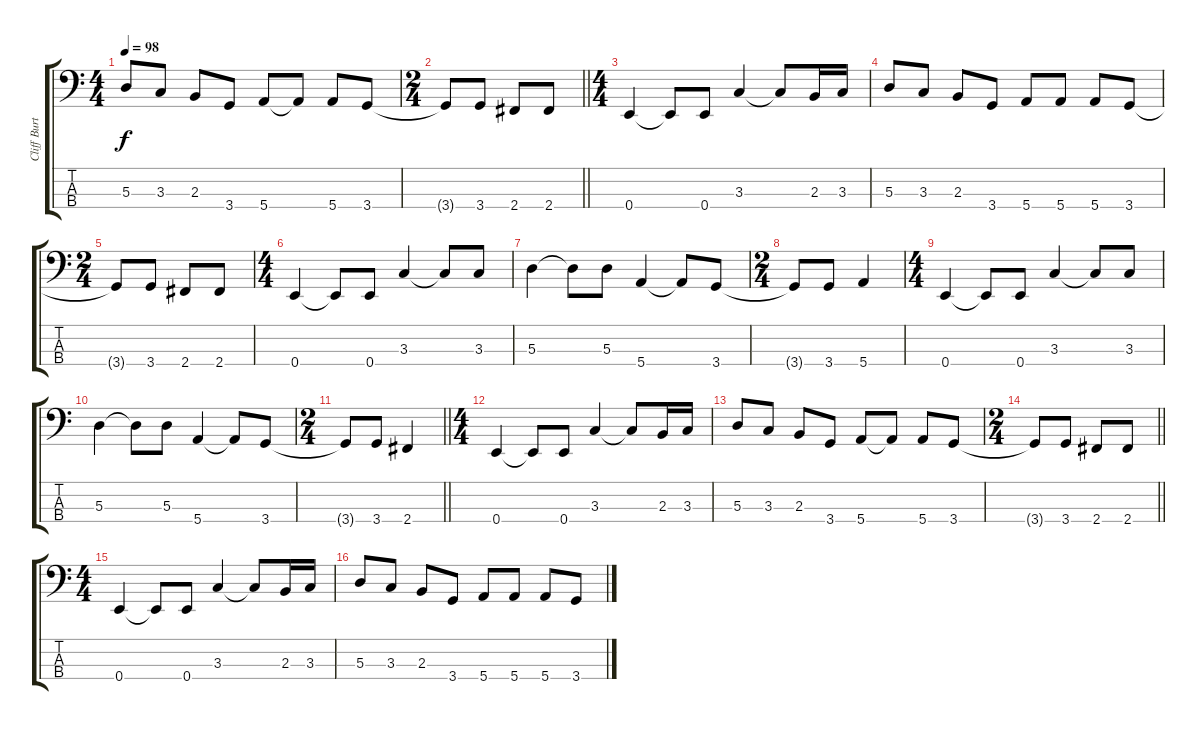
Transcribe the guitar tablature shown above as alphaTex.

\track ("Cliff Burton" "Cliff Burt") {instrument electricbassfinger}
\staff {score tabs}
\tuning (G2 D2 A1 E1) {hide}
\ts (4 4)
\tempo 98
\clef f4
\ks c
5.3.8{dy f} 3.3.8 2.3.8 3.4.8 5.4.8 5.4{t}.8 5.4.8 3.4.8 |
\ts (2 4)
\barLineRight lightlight
3.4{t}.8 3.4.8 2.4.8 2.4.8 |
\ts (4 4)
0.4.4 0.4{t}.8 0.4.8 3.3.4 3.3{t}.8 2.3.16 3.3.16 |
5.3.8 3.3.8 2.3.8 3.4.8 5.4.8 5.4.8 5.4.8 3.4.8 |
\ts (2 4)
3.4{t}.8 3.4.8 2.4.8 2.4.8 |
\ts (4 4)
0.4.4 0.4{t}.8 0.4.8 3.3.4 3.3{t}.8 3.3.8 |
5.3.4 5.3{t}.8 5.3.8 5.4.4 5.4{t}.8 3.4.8 |
\ts (2 4)
3.4{t}.8 3.4.8 5.4.4 |
\ts (4 4)
0.4.4 0.4{t}.8 0.4.8 3.3.4 3.3{t}.8 3.3.8 |
5.3.4 5.3{t}.8 5.3.8 5.4.4 5.4{t}.8 3.4.8 |
\ts (2 4)
\barLineRight lightlight
3.4{t}.8 3.4.8 2.4.4 |
\ts (4 4)
0.4.4 0.4{t}.8 0.4.8 3.3.4 3.3{t}.8 2.3.16 3.3.16 |
5.3.8 3.3.8 2.3.8 3.4.8 5.4.8 5.4{t}.8 5.4.8 3.4.8 |
\ts (2 4)
\barLineRight lightlight
3.4{t}.8 3.4.8 2.4.8 2.4.8 |
\ts (4 4)
0.4.4 0.4{t}.8 0.4.8 3.3.4 3.3{t}.8 2.3.16 3.3.16 |
5.3.8 3.3.8 2.3.8 3.4.8 5.4.8 5.4.8 5.4.8 3.4.8
